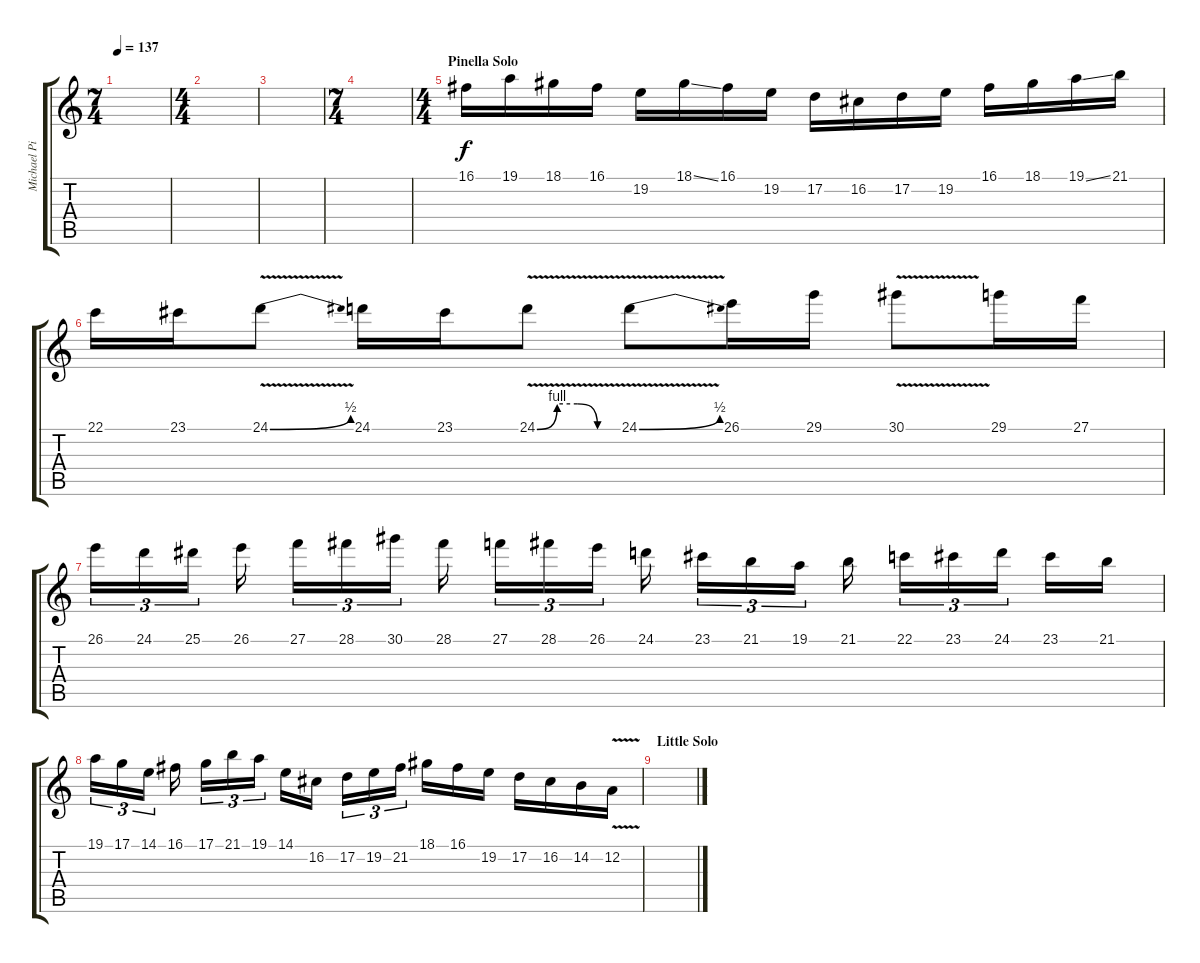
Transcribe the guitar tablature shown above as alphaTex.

\track ("Michael Pinella Solo" "Michael Pi") {instrument lead2sawtooth}
\staff {score tabs}
\tuning (D4 A3 F3 C3 G2 D2) {hide}
\ts (7 4)
\tempo 137
\clef g2
\ks c
|
\ts (4 4)
|
|
\ts (7 4)
|
\ts (4 4)
\section ("" "Pinella Solo")
16.1.16 19.1.16 18.1.16 16.1.16 19.2.16 18.1{ss}.16 16.1.16 19.2.16 17.2.16 16.2.16 17.2.16 19.2.16 16.1.16 18.1.16 19.1{ss}.16 21.1.16 |
22.1.16 23.1.16 24.1{be (bend 0 0 60 2) v}.8 24.1.16 23.1.16 24.1{be (custom 0 0 15 4 30 4 45 0 60 0) v}.8 24.1{be (bend 0 0 60 2) v}.8 26.1.16 29.1.16 30.1{v}.8 29.1.16 27.1.16 |
26.1.16{tu (3 2)} 24.1.16{tu (3 2)} 25.1.16{tu (3 2)} 26.1.16 27.1.16{tu (3 2)} 28.1.16{tu (3 2)} 30.1.16{tu (3 2)} 28.1.16 27.1.16{tu (3 2)} 28.1.16{tu (3 2)} 26.1.16{tu (3 2)} 24.1.16 23.1.16{tu (3 2)} 21.1.16{tu (3 2)} 19.1.16{tu (3 2)} 21.1.16 22.1.16{tu (3 2)} 23.1.16{tu (3 2)} 24.1.16{tu (3 2)} 23.1.16 21.1.16 |
19.1.16{tu (3 2)} 17.1.16{tu (3 2)} 14.1.16{tu (3 2)} 16.1.16 17.1.16{tu (3 2)} 21.1.16{tu (3 2)} 19.1.16{tu (3 2)} 14.1.16 16.2.16 17.2.16{tu (3 2)} 19.2.16{tu (3 2)} 21.2.16{tu (3 2)} 18.1.16 16.1.16 19.2.16 17.2.16 16.2.16 14.2.16 12.2{v}.16 |
\section ("" "Little Solo")
